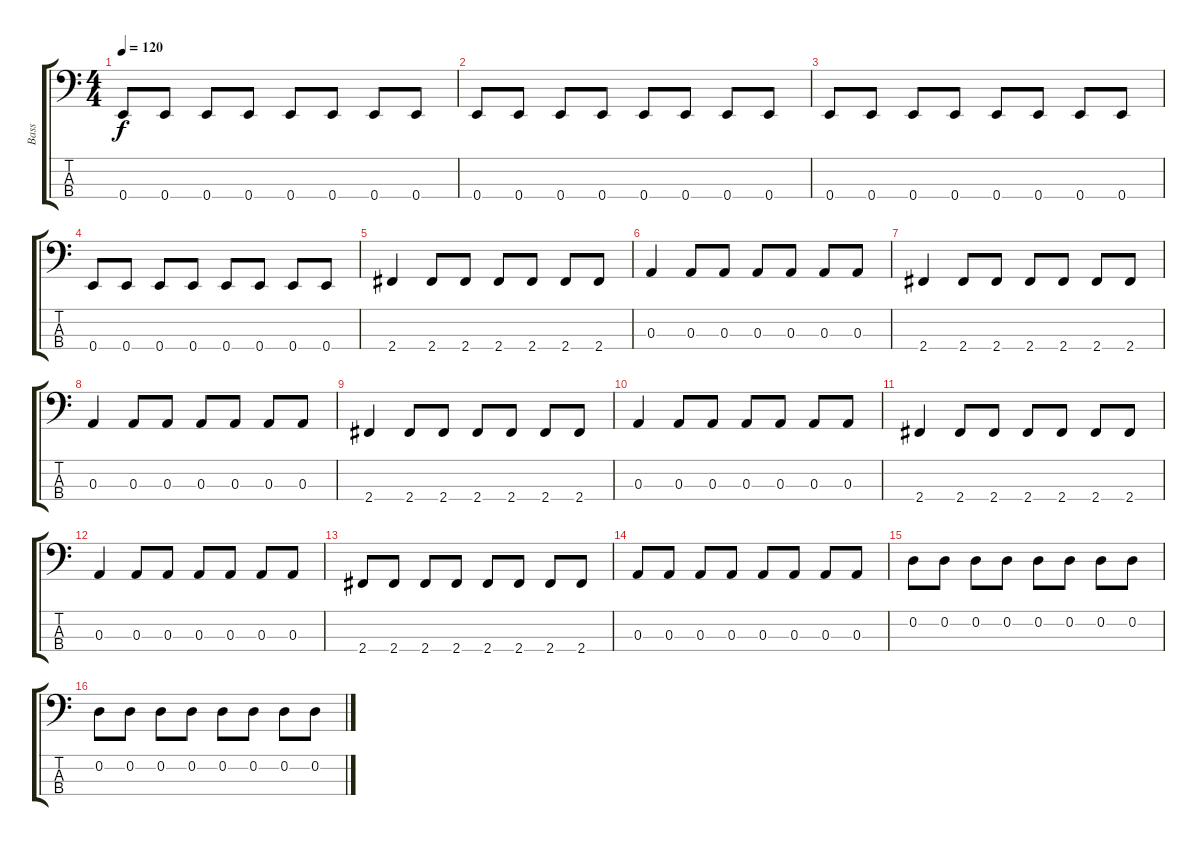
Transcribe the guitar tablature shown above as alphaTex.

\track ("Bass" "Bass") {instrument electricbasspick}
\staff {score tabs}
\tuning (G2 D2 A1 E1) {hide}
\ts (4 4)
\tempo 120
\clef f4
\ks c
0.4.8{dy f} 0.4.8 0.4.8 0.4.8 0.4.8 0.4.8 0.4.8 0.4.8 |
0.4.8 0.4.8 0.4.8 0.4.8 0.4.8 0.4.8 0.4.8 0.4.8 |
0.4.8 0.4.8 0.4.8 0.4.8 0.4.8 0.4.8 0.4.8 0.4.8 |
0.4.8 0.4.8 0.4.8 0.4.8 0.4.8 0.4.8 0.4.8 0.4.8 |
2.4.4 2.4.8 2.4.8 2.4.8 2.4.8 2.4.8 2.4.8 |
0.3.4 0.3.8 0.3.8 0.3.8 0.3.8 0.3.8 0.3.8 |
2.4.4 2.4.8 2.4.8 2.4.8 2.4.8 2.4.8 2.4.8 |
0.3.4 0.3.8 0.3.8 0.3.8 0.3.8 0.3.8 0.3.8 |
2.4.4 2.4.8 2.4.8 2.4.8 2.4.8 2.4.8 2.4.8 |
0.3.4 0.3.8 0.3.8 0.3.8 0.3.8 0.3.8 0.3.8 |
2.4.4 2.4.8 2.4.8 2.4.8 2.4.8 2.4.8 2.4.8 |
0.3.4 0.3.8 0.3.8 0.3.8 0.3.8 0.3.8 0.3.8 |
2.4.8 2.4.8 2.4.8 2.4.8 2.4.8 2.4.8 2.4.8 2.4.8 |
0.3.8 0.3.8 0.3.8 0.3.8 0.3.8 0.3.8 0.3.8 0.3.8 |
0.2.8 0.2.8 0.2.8 0.2.8 0.2.8 0.2.8 0.2.8 0.2.8 |
0.2.8 0.2.8 0.2.8 0.2.8 0.2.8 0.2.8 0.2.8 0.2.8
